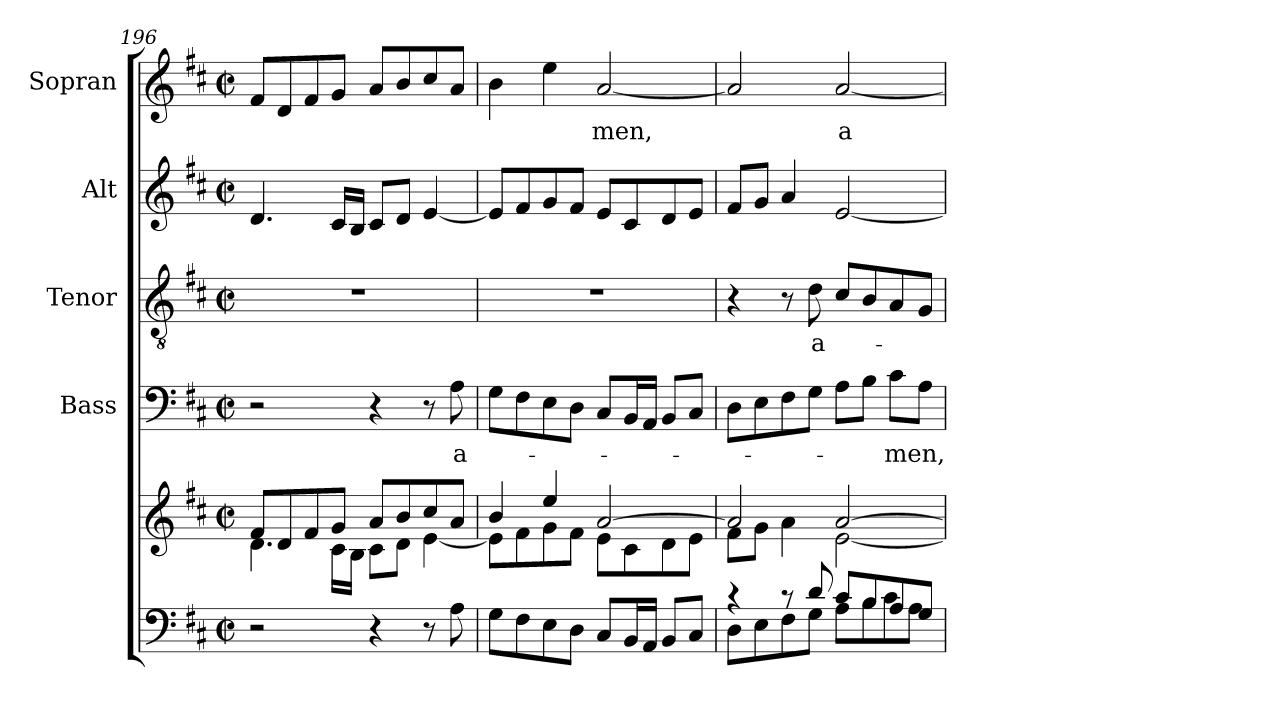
**kern	**kern	**kern	**text	**kern	**text	**kern	**kern	**text
*part5	*part5	*part4	*part4	*part3	*part3	*part2	*part1	*part1
*staff6	*staff5	*staff4	*staff4	*staff3	*staff3	*staff2	*staff1	*staff1
*	*	*I"Bass	*	*I"Tenor	*	*I"Alt	*I"Sopran	*
*	*	*I'B.	*	*I'T.	*	*I'A.	*I'S.	*
*clefF4	*clefG2	*clefF4	*	*clefGv2	*	*clefG2	*clefG2	*
*k[f#c#]	*k[f#c#]	*k[f#c#]	*	*k[f#c#]	*	*k[f#c#]	*k[f#c#]	*
*D:	*D:	*D:	*	*D:	*	*D:	*D:	*
*M2/2	*M2/2	*M2/2	*	*M2/2	*	*M2/2	*M2/2	*
*met(c|)	*met(c|)	*met(c|)	*	*met(c|)	*	*met(c|)	*met(c|)	*
=196	=196	=196	=196	=196	=196	=196	=196	=196
*	*^	*	*	*	*	*	*	*
2r	8f#/L	4.d\	2r	.	1r	.	4.d/	8f#/L	.
.	8d/	.	.	.	.	.	.	8d/	.
.	8f#/	.	.	.	.	.	.	8f#/	.
.	8g/J	16c#\LL	.	.	.	.	16c#/LL	8g/J	.
.	.	16B\JJ	.	.	.	.	16B/JJ	.	.
4r	8a/L	8c#\L	4r	.	.	.	8c#/L	8a/L	.
.	8b/	8d\J	.	.	.	.	8d/J	8b/	.
8r	8cc#/	[<4e\	8r	.	.	.	[4e/	8cc#/	.
!	!	!	!	!LO:LY:b	!	!	!	!	!
8A\	8a/J	.	8A\	a-	.	.	.	8a/J	.
=197	=197	=197	=197	=197	=197	=197	=197	=197	=197
8G\L	4b/	8e\L]	8G\L	.	1r	.	8e/L]	4b\	.
8F#\	.	8f#\	8F#\	.	.	.	8f#/	.	.
8E\	4ee/	8g\	8E\	.	.	.	8g/	4ee\	.
8D\J	.	8f#\J	8D\J	.	.	.	8f#/J	.	.
!	!	!	!	!	!	!	!	!	!LO:LY:b
8C#/L	[>2a/	8e\L	8C#/L	.	.	.	8e/L	[2a/	-men,
16BB/L	.	8c#\	16BB/L	.	.	.	8c#/	.	.
16AA/JJ	.	.	16AA/JJ	.	.	.	.	.	.
8BB/L	.	8d\	8BB/L	.	.	.	8d/	.	.
8C#/J	.	8e\J	8C#/J	.	.	.	8e/J	.	.
!!LO:PB:g=z
=198	=198	=198	=198	=198	=198	=198	=198	=198	=198
*^	*	*	*	*	*	*	*	*	*
4rc	8D\L	2a/]	8f#\L	8D\L	.	4r	.	8f#/L	2a/]	.
.	8E\	.	8g\J	8E\	.	.	.	8g/J	.	.
8rc	8F#\	.	4a\	8F#\	.	8r	.	4a/	.	.
!	!	!	!	!	!	!	!LO:LY:b	!	!	!
8d/	8G\J	.	.	8G\J	.	8d\	a-	.	.	.
!	!	!	!	!	!	!	!	!	!	!LO:LY:b
8c#/L	8A\L	[>2a/	[<2e\	8A\L	.	8c#/L	.	[2e/	[2a/	a-
8B/	8B\	.	.	8B\J	.	8B/	.	.	.	.
!	!	!	!	!	!LO:LY:b	!	!	!	!	!
8A/	8c#\	.	.	8c#\L	-men,	8A/	.	.	.	.
8G/J	8A\J	.	.	8A\J	.	8G/J	.	.	.	.
*v	*v	*	*	*	*	*	*	*	*	*
*	*v	*v	*	*	*	*	*	*	*
=	=	=	=	=	=	=	=	=
*-	*-	*-	*-	*-	*-	*-	*-	*-
